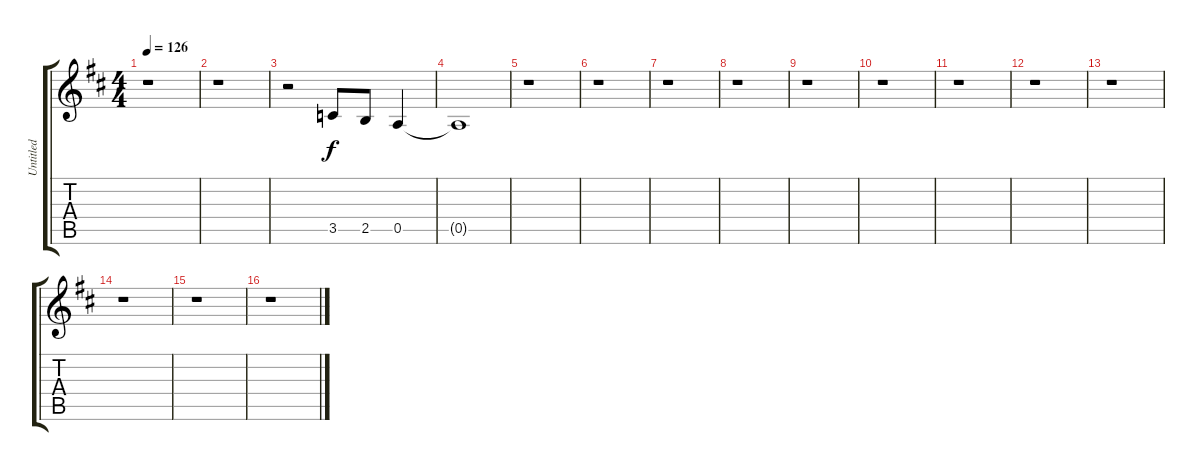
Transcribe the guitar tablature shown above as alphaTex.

\track ("Untitled" "Untitled") {instrument electricguitarjazz}
\staff {score tabs}
\tuning (E4 A3 G3 D3 A2 E2) {hide}
\ts (4 4)
\tempo 126
\clef g2
\ks d
r.1{dy f} |
r.1 |
r.2 3.5.8 2.5.8 0.5.4 |
0.5{t}.1 |
r.1 |
r.1 |
r.1 |
r.1 |
r.1 |
r.1 |
r.1 |
r.1 |
r.1 |
r.1 |
r.1 |
r.1
